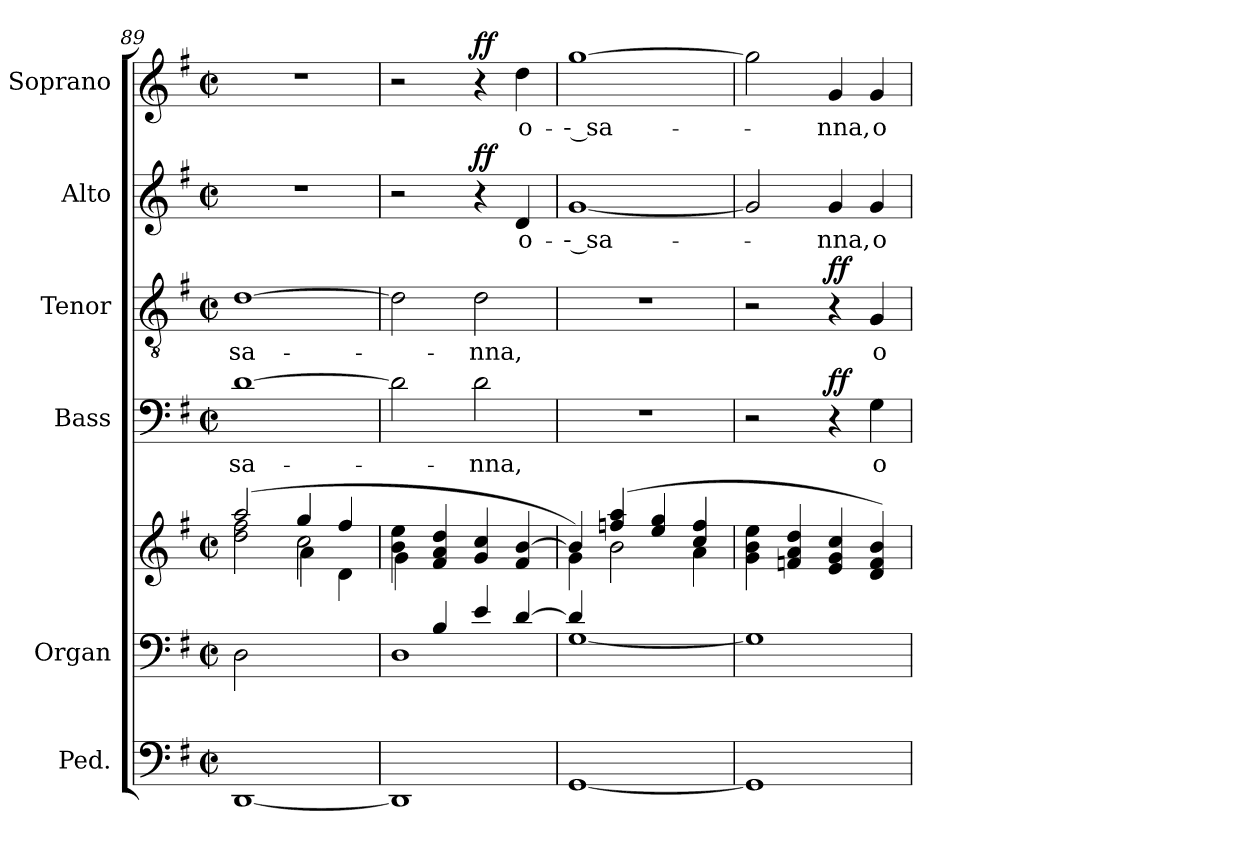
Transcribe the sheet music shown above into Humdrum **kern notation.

**kern	**kern	**kern	**kern	**text	**dynam	**kern	**text	**dynam	**kern	**text	**dynam	**kern	**text	**dynam
*part6	*part5	*part5	*part4	*part4	*part4	*part3	*part3	*part3	*part2	*part2	*part2	*part1	*part1	*part1
*staff7	*staff6	*staff5	*staff4	*staff4	*staff4	*staff3	*staff3	*staff3	*staff2	*staff2	*staff2	*staff1	*staff1	*staff1
*I"Ped.	*I"Organ	*	*I"Bass	*	*	*I"Tenor	*	*	*I"Alto	*	*	*I"Soprano	*	*
*	*I'Org.	*	*I'B.	*	*	*I'T.	*	*	*I'A.	*	*	*I'S.	*	*
*clefF4	*clefF4	*clefG2	*clefF4	*	*	*clefGv2	*	*	*clefG2	*	*	*clefG2	*	*
*	*	*	*	*	*	*ITrd7c12	*	*	*	*	*	*	*	*
*k[f#]	*k[f#]	*k[f#]	*k[f#]	*	*	*k[f#]	*	*	*k[f#]	*	*	*k[f#]	*	*
*G:	*G:	*G:	*G:	*	*	*G:	*	*	*G:	*	*	*G:	*	*
*M2/2	*M2/2	*M2/2	*M2/2	*	*	*M2/2	*	*	*M2/2	*	*	*M2/2	*	*
*met(c|)	*met(c|)	*met(c|)	*met(c|)	*	*	*met(c|)	*	*	*met(c|)	*	*	*met(c|)	*	*
=89	=89	=89	=89	=89	=89	=89	=89	=89	=89	=89	=89	=89	=89	=89
*	*	*^	*	*	*	*	*	*	*	*	*	*	*	*
*	*	*	*^	*	*	*	*	*	*	*	*	*	*	*	*
!	!	!	!	!	!	!LO:LY:b:color=#000000	!	!	!	!	!	!	!	!	!	!
!	!	!	!	!	!	!	!	!	!LO:LY:b:color=#000000	!	!	!	!	!	!	!
[1DDi	2Di\	(2aai/	2ddi\ 2ff#i	2ryy	[1di	-sa-	.	[1Di	-sa-	.	1r	.	.	1r	.	.
.	2ryy	4ggi/	2cci\	4ai\	.	.	.	.	.	.	.	.	.	.	.	.
.	.	4ff#i/	.	4di\	.	.	.	.	.	.	.	.	.	.	.	.
*	*	*	*v	*v	*	*	*	*	*	*	*	*	*	*	*	*
=90	=90	=90	=90	=90	=90	=90	=90	=90	=90	=90	=90	=90	=90	=90	=90
*	*^	*	*	*	*	*	*	*	*	*	*	*	*	*	*
1DDi]	4ryy	1Di	4bi\ 4eei	4gi\	2di\]	.	.	2Di\]	.	.	2r	.	.	2r	.	.
.	4Bi/	.	4f#i/ 4ai 4ddi	2.ryy	.	.	.	.	.	.	.	.	.	.	.	.
!	!	!	!	!	!	!LO:LY:b:color=#000000	!	!	!	!	!	!	!	!	!	!
!	!	!	!	!	!	!	!	!	!LO:LY:b:color=#000000	!	!	!	!	!	!	!
.	4ei/	.	4gi/ 4cci	.	2di\	-nna,	.	2Di\	-nna,	.	4r	.	ff	4r	.	ff
!	!	!	!	!	!	!	!	!	!	!	!	!LO:LY:b:color=#000000	!	!	!	!
!	!	!	!	!	!	!	!	!	!	!	!	!	!	!	!LO:LY:b:color=#000000	!
.	[4di/	.	4f#i/ [4bi	.	.	.	.	.	.	.	4di/	o-	.	4ddi\	o-	.
!!LO:LB:g=z
=91	=91	=91	=91	=91	=91	=91	=91	=91	=91	=91	=91	=91	=91	=91	=91	=91
!	!	!	!	!	!	!	!	!	!	!	!	!LO:LY:b:color=#000000	!	!	!	!
!	!	!	!	!	!	!	!	!	!	!	!	!	!	!	!LO:LY:b:color=#000000	!
[1GGi	4di/]	[1Gi	4bi/])	4gi\	1r	.	.	1r	.	.	[1gi	-- sa-	.	[1ggi	-- sa-	.
.	2.ryy	.	(4ffni/ 4aai	2bi\	.	.	.	.	.	.	.	.	.	.	.	.
.	.	.	4eei/ 4ggi	.	.	.	.	.	.	.	.	.	.	.	.	.
.	.	.	4cci/ 4ffi	4ai\	.	.	.	.	.	.	.	.	.	.	.	.
*	*v	*v	*	*	*	*	*	*	*	*	*	*	*	*	*	*
*	*	*v	*v	*	*	*	*	*	*	*	*	*	*	*	*
=92	=92	=92	=92	=92	=92	=92	=92	=92	=92	=92	=92	=92	=92	=92
1GGi]	1Gi]	4gi\ 4bi 4eei	2r	.	.	2r	.	.	2gi/]	.	.	2ggi\]	.	.
.	.	4fni/ 4ai 4ddi	.	.	.	.	.	.	.	.	.	.	.	.
!	!	!	!	!	!	!	!	!	!	!LO:LY:b:color=#000000	!	!	!	!
!	!	!	!	!	!	!	!	!	!	!	!	!	!LO:LY:b:color=#000000	!
.	.	4ei/ 4gi 4cci	4r	.	ff	4r	.	ff	4gi/	-nna,	.	4gi/	-nna,	.
!	!	!	!	!LO:LY:b:color=#000000	!	!	!	!	!	!	!	!	!	!
!	!	!	!	!	!	!	!LO:LY:b:color=#000000	!	!	!	!	!	!	!
!	!	!	!	!	!	!	!	!	!	!LO:LY:b:color=#000000	!	!	!	!
!	!	!	!	!	!	!	!	!	!	!	!	!	!LO:LY:b:color=#000000	!
.	.	4di/ 4fi 4bi)	4Gi\	o-	.	4GGi/	o-	.	4gi/	o-	.	4gi/	o-	.
=	=	=	=	=	=	=	=	=	=	=	=	=	=	=
*-	*-	*-	*-	*-	*-	*-	*-	*-	*-	*-	*-	*-	*-	*-
